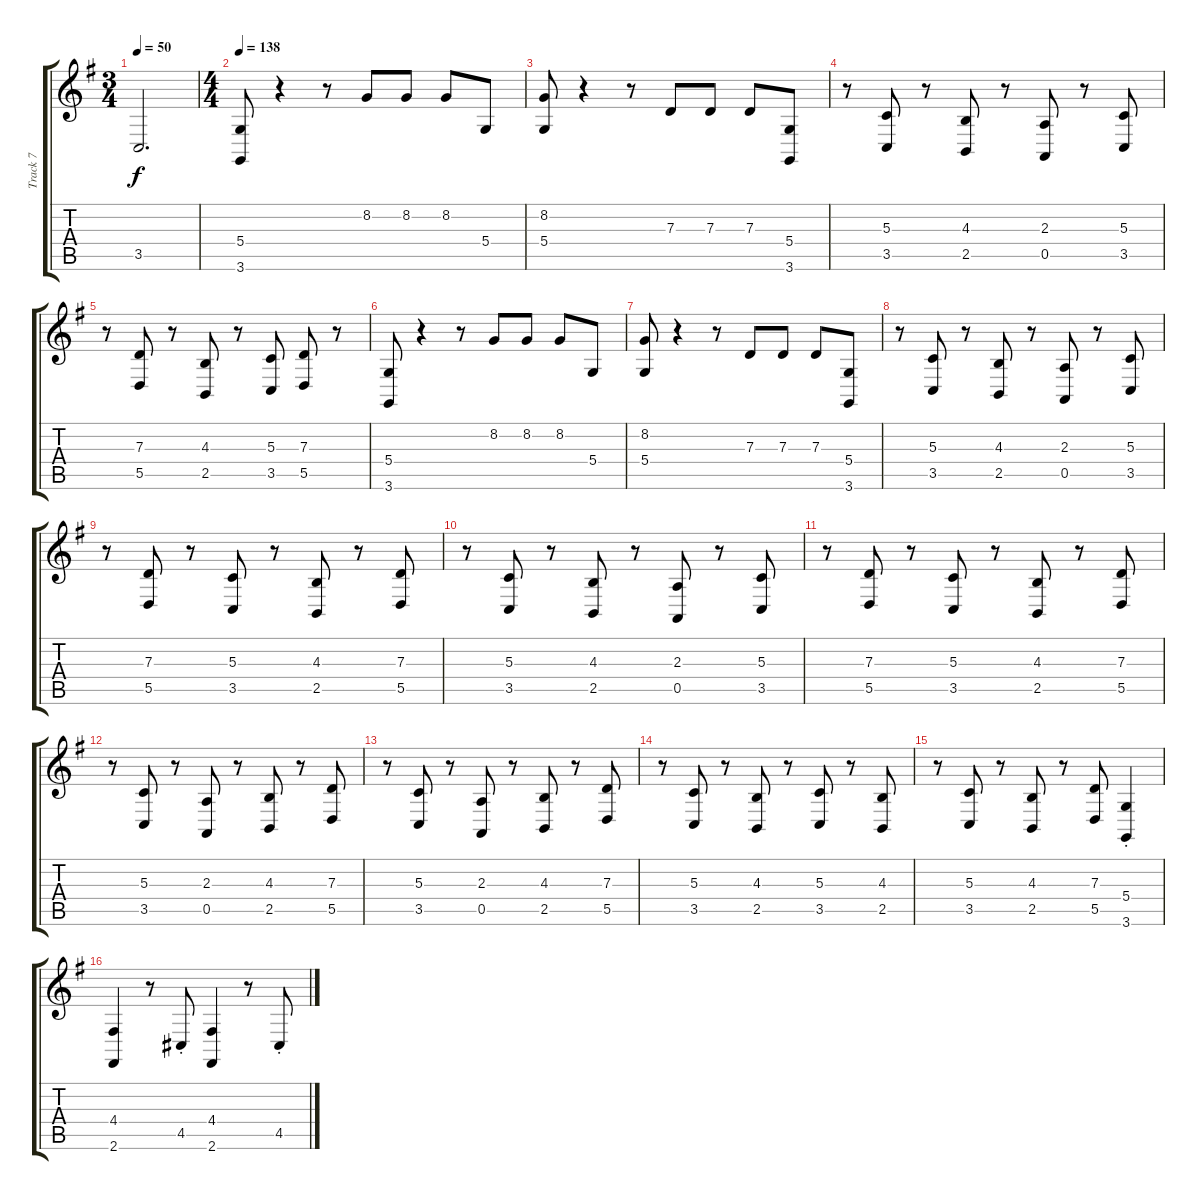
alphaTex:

\track ("Track 7" "Track 7") {instrument acousticgrandpiano}
\staff {score tabs}
\tuning (E4 B3 G3 D3 A2 E2) {hide}
\ts (3 4)
\tempo 50
\clef g2
\ks g
3.5{t}.2{d dy f} |
\ts (4 4)
\tempo 138
(5.4 3.6).8 r.4 r.8 8.2.8 8.2.8 8.2.8 5.4.8 |
(8.2 5.4).8 r.4 r.8 7.3.8 7.3.8 7.3.8 (5.4 3.6).8 |
r.8 (5.3 3.5).8 r.8 (4.3 2.5).8 r.8 (2.3 0.5).8 r.8 (5.3 3.5).8 |
r.8 (7.3 5.5).8 r.8 (4.3 2.5).8 r.8 (5.3 3.5).8 (7.3 5.5).8 r.8 |
(5.4 3.6).8 r.4 r.8 8.2.8 8.2.8 8.2.8 5.4.8 |
(8.2 5.4).8 r.4 r.8 7.3.8 7.3.8 7.3.8 (5.4 3.6).8 |
r.8 (5.3 3.5).8 r.8 (4.3 2.5).8 r.8 (2.3 0.5).8 r.8 (5.3 3.5).8 |
r.8 (7.3 5.5).8 r.8 (5.3 3.5).8 r.8 (4.3 2.5).8 r.8 (7.3 5.5).8 |
r.8 (5.3 3.5).8 r.8 (4.3 2.5).8 r.8 (2.3 0.5).8 r.8 (5.3 3.5).8 |
r.8 (7.3 5.5).8 r.8 (5.3 3.5).8 r.8 (4.3 2.5).8 r.8 (7.3 5.5).8 |
r.8 (5.3 3.5).8 r.8 (2.3 0.5).8 r.8 (4.3 2.5).8 r.8 (7.3 5.5).8 |
r.8 (5.3 3.5).8 r.8 (2.3 0.5).8 r.8 (4.3 2.5).8 r.8 (7.3 5.5).8 |
r.8 (5.3 3.5).8 r.8 (4.3 2.5).8 r.8 (5.3 3.5).8 r.8 (4.3 2.5).8 |
r.8 (5.3 3.5).8 r.8 (4.3 2.5).8 r.8 (7.3 5.5).8 (5.4{st} 3.6{st}).4 |
(4.4 2.6).4 r.8 4.5{st}.8 (4.4 2.6).4 r.8 4.5{st}.8
